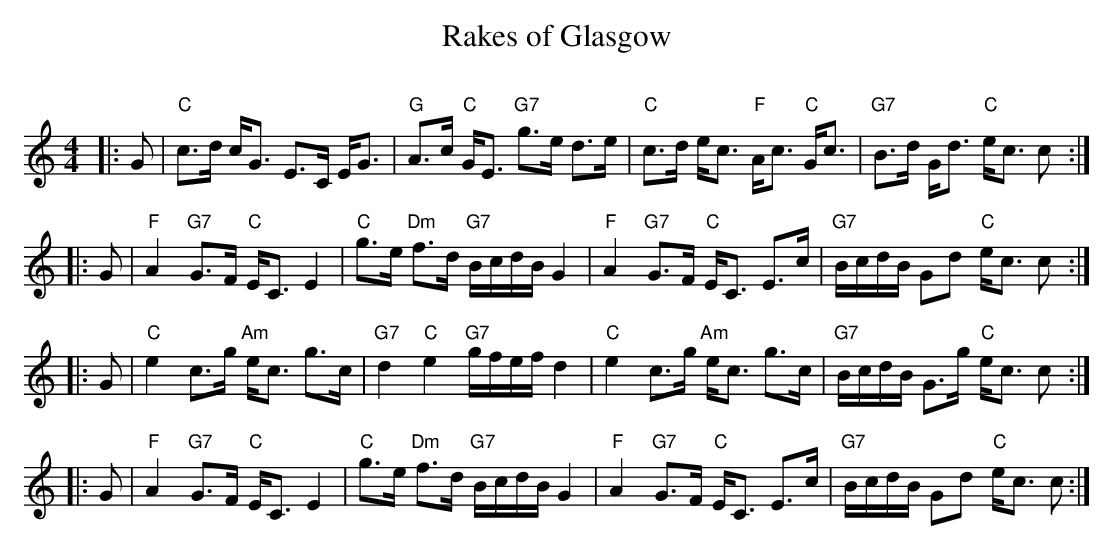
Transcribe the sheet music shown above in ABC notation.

X:1
T: Rakes of Glasgow
O:
M: 4/4
L: 1/8
K: C
|: G | "C"c>d c<G E>C E<G | "G"A>c "C"G<E "G7"g>e d>e | "C"c>d e<c "F"A<c "C"G<c | "G7"B>d G<d "C"e<c c :|
|: G | "F"A2 "G7"G>F "C"E<C E2 | "C"g>e "Dm"f>d "G7"B/c/d/B/ G2 | "F"A2 "G7"G>F "C"E<C E>c | "G7"B/c/d/B/ Gd "C"e<c c :|
|: G | "C"e2 c>g "Am"e<c g>c | "G7"d2 "C"e2 "G7"g/f/e/f/ d2 | "C"e2 c>g "Am"e<c g>c | "G7"B/c/d/B/ G>g "C"e<c c :|
|: G | "F"A2 "G7"G>F "C"E<C E2 | "C"g>e "Dm"f>d "G7"B/c/d/B/ G2 | "F"A2 "G7"G>F "C"E<C E>c | "G7"B/c/d/B/ Gd "C"e<c c :|
